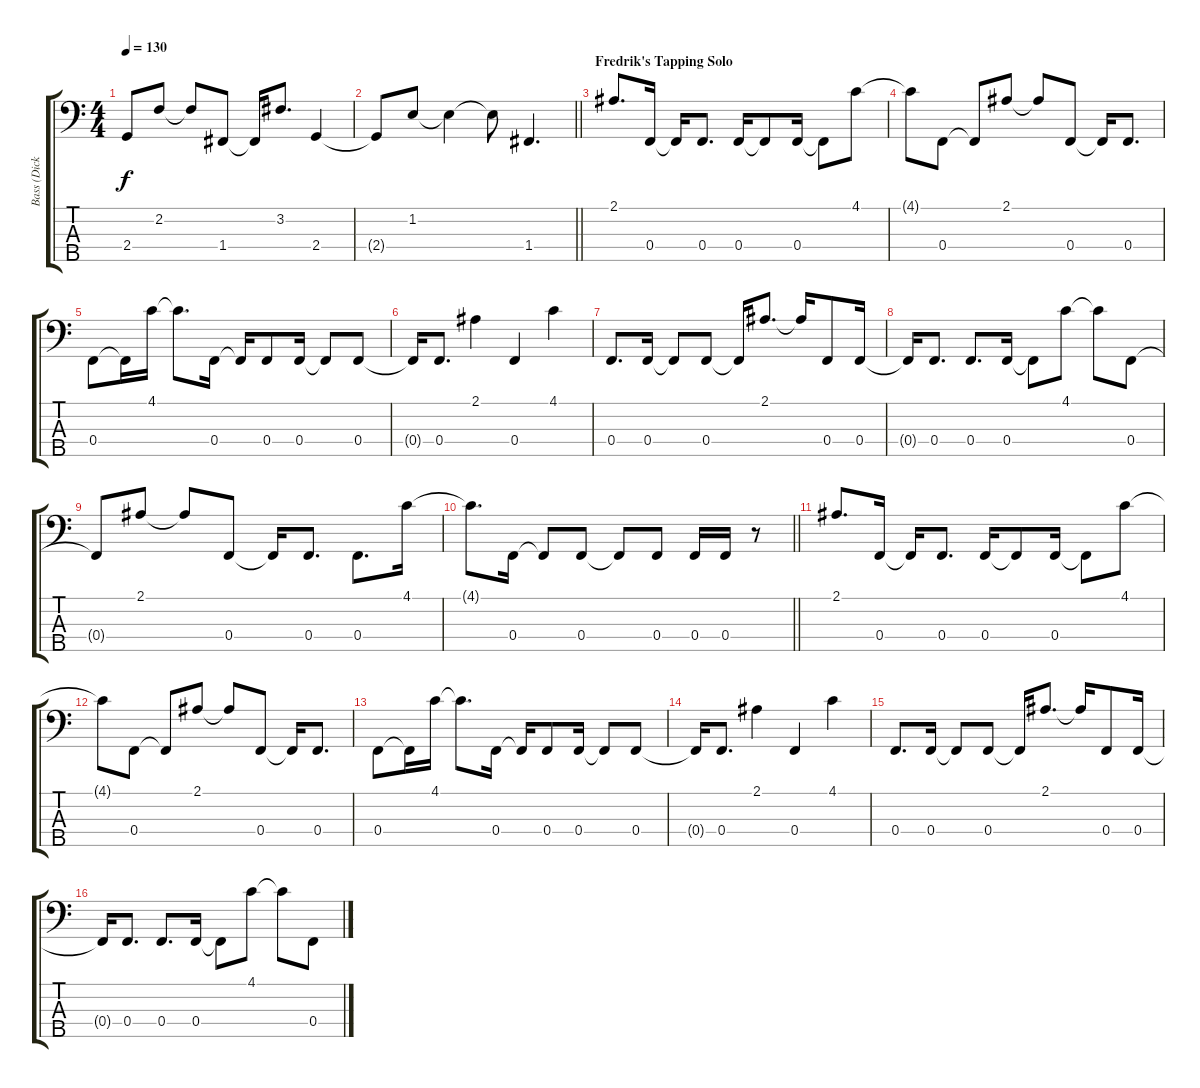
\track ("Bass (Dick Lovgren)" "Bass (Dick") {instrument slapbass1}
\staff {score tabs}
\tuning (Ab2 Eb2 Bb1 F1 C1) {hide}
\ts (4 4)
\tempo 130
\clef f4
\ks c
2.4{t}.8{dy f} 2.2.8 2.2{t}.8 1.4.8 1.4{t}.16 3.2.8{d} 2.4.4 |
\barLineRight lightlight
2.4{t}.8 1.2.8 1.2{t}.4 1.2{t}.8 1.4.4{d} |
\section ("" "Fredrik's Tapping Solo")
2.1.8{d} 0.4.16 0.4{t}.16 0.4.8{d} 0.4.16 0.4{t}.8 0.4.16 0.4{t}.8 4.1.8 |
4.1{t}.8 0.4.8 0.4{t}.8 2.1.8 2.1{t}.8 0.4.8 0.4{t}.16 0.4.8{d} |
0.4.8 0.4{t}.16 4.1.16 4.1{t}.8{d} 0.4.16 0.4{t}.16 0.4.8 0.4.16 0.4{t}.8 0.4.8 |
0.4{t}.16 0.4.8{d} 2.1.4 0.4.4 4.1.4 |
0.4.8{d} 0.4.16 0.4{t}.8 0.4.8 0.4{t}.16 2.1.8{d} 2.1{t}.16 0.4.8 0.4.16 |
0.4{t}.16 0.4.8{d} 0.4.8{d} 0.4.16 0.4{t}.8 4.1.8 4.1{t}.8 0.4.8 |
0.4{t}.8 2.1.8 2.1{t}.8 0.4.8 0.4{t}.16 0.4.8{d} 0.4.8{d} 4.1.16 |
\barLineRight lightlight
4.1{t}.8{d} 0.4.16 0.4{t}.8 0.4.8 0.4{t}.8 0.4.8 0.4.16 0.4.16 r.8 |
2.1.8{d} 0.4.16 0.4{t}.16 0.4.8{d} 0.4.16 0.4{t}.8 0.4.16 0.4{t}.8 4.1.8 |
4.1{t}.8 0.4.8 0.4{t}.8 2.1.8 2.1{t}.8 0.4.8 0.4{t}.16 0.4.8{d} |
0.4.8 0.4{t}.16 4.1.16 4.1{t}.8{d} 0.4.16 0.4{t}.16 0.4.8 0.4.16 0.4{t}.8 0.4.8 |
0.4{t}.16 0.4.8{d} 2.1.4 0.4.4 4.1.4 |
0.4.8{d} 0.4.16 0.4{t}.8 0.4.8 0.4{t}.16 2.1.8{d} 2.1{t}.16 0.4.8 0.4.16 |
0.4{t}.16 0.4.8{d} 0.4.8{d} 0.4.16 0.4{t}.8 4.1.8 4.1{t}.8 0.4.8
